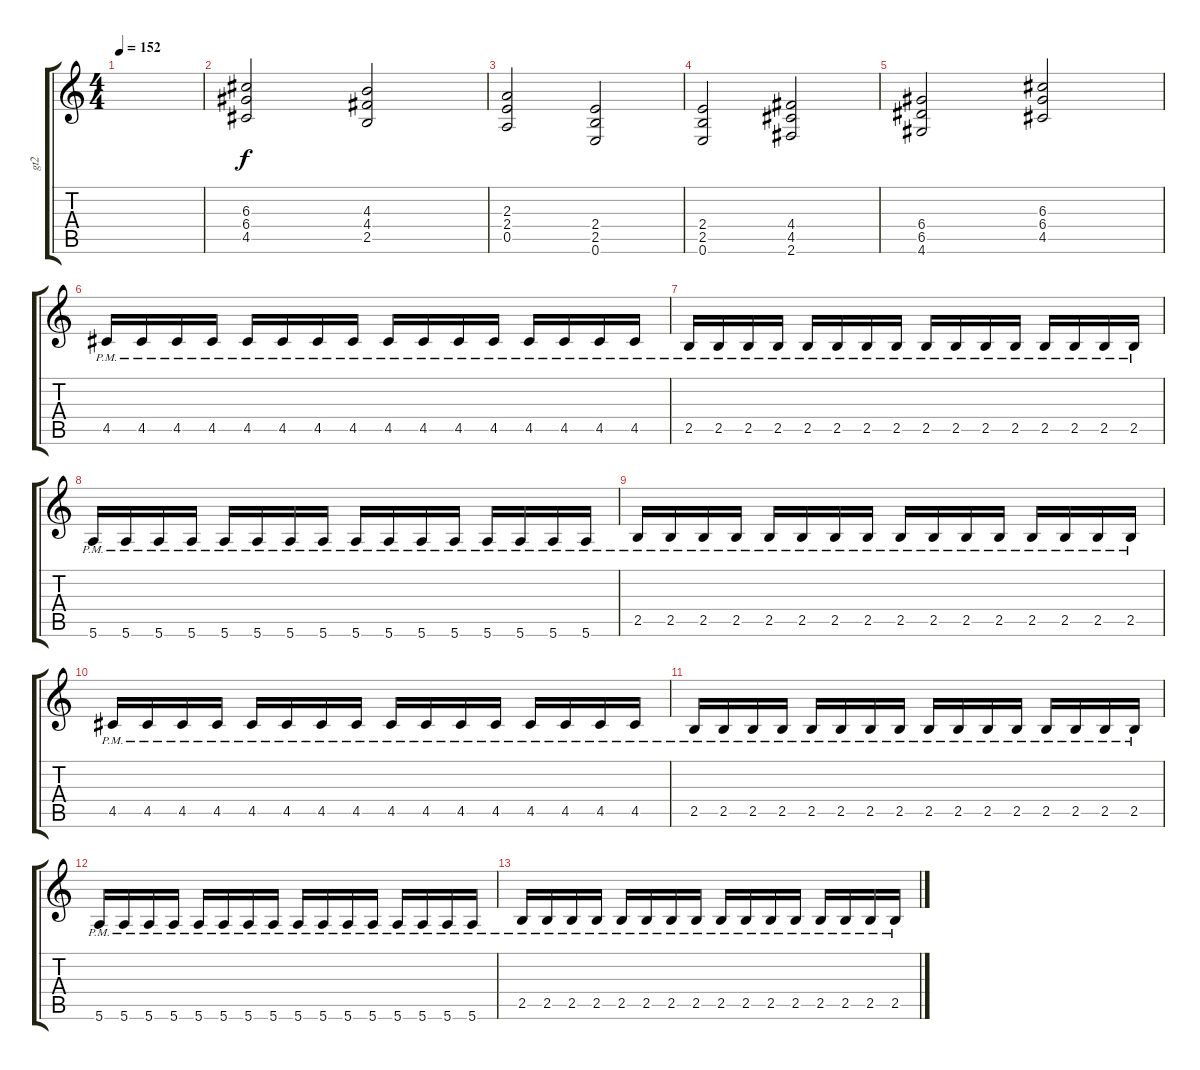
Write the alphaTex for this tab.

\track ("gt2" "gt2") {instrument distortionguitar}
\staff {score tabs}
\tuning (E4 B3 G3 D3 A2 E2) {hide}
\ts (4 4)
\tempo 152
\clef g2
\ks c
|
(6.3 6.4 4.5).2 (4.3 4.4 2.5).2 |
(2.3 2.4 0.5).2 (2.4 2.5 0.6).2 |
(2.4 2.5 0.6).2 (4.4 4.5 2.6).2 |
(6.4 6.5 4.6).2 (6.3 6.4 4.5).2 |
4.5{pm}.16 4.5{pm}.16 4.5{pm}.16 4.5{pm}.16 4.5{pm}.16 4.5{pm}.16 4.5{pm}.16 4.5{pm}.16 4.5{pm}.16 4.5{pm}.16 4.5{pm}.16 4.5{pm}.16 4.5{pm}.16 4.5{pm}.16 4.5{pm}.16 4.5{pm}.16 |
2.5{pm}.16 2.5{pm}.16 2.5{pm}.16 2.5{pm}.16 2.5{pm}.16 2.5{pm}.16 2.5{pm}.16 2.5{pm}.16 2.5{pm}.16 2.5{pm}.16 2.5{pm}.16 2.5{pm}.16 2.5{pm}.16 2.5{pm}.16 2.5{pm}.16 2.5{pm}.16 |
5.6{pm}.16 5.6{pm}.16 5.6{pm}.16 5.6{pm}.16 5.6{pm}.16 5.6{pm}.16 5.6{pm}.16 5.6{pm}.16 5.6{pm}.16 5.6{pm}.16 5.6{pm}.16 5.6{pm}.16 5.6{pm}.16 5.6{pm}.16 5.6{pm}.16 5.6{pm}.16 |
2.5{pm}.16 2.5{pm}.16 2.5{pm}.16 2.5{pm}.16 2.5{pm}.16 2.5{pm}.16 2.5{pm}.16 2.5{pm}.16 2.5{pm}.16 2.5{pm}.16 2.5{pm}.16 2.5{pm}.16 2.5{pm}.16 2.5{pm}.16 2.5{pm}.16 2.5{pm}.16 |
4.5{pm}.16 4.5{pm}.16 4.5{pm}.16 4.5{pm}.16 4.5{pm}.16 4.5{pm}.16 4.5{pm}.16 4.5{pm}.16 4.5{pm}.16 4.5{pm}.16 4.5{pm}.16 4.5{pm}.16 4.5{pm}.16 4.5{pm}.16 4.5{pm}.16 4.5{pm}.16 |
2.5{pm}.16 2.5{pm}.16 2.5{pm}.16 2.5{pm}.16 2.5{pm}.16 2.5{pm}.16 2.5{pm}.16 2.5{pm}.16 2.5{pm}.16 2.5{pm}.16 2.5{pm}.16 2.5{pm}.16 2.5{pm}.16 2.5{pm}.16 2.5{pm}.16 2.5{pm}.16 |
5.6{pm}.16 5.6{pm}.16 5.6{pm}.16 5.6{pm}.16 5.6{pm}.16 5.6{pm}.16 5.6{pm}.16 5.6{pm}.16 5.6{pm}.16 5.6{pm}.16 5.6{pm}.16 5.6{pm}.16 5.6{pm}.16 5.6{pm}.16 5.6{pm}.16 5.6{pm}.16 |
2.5{pm}.16 2.5{pm}.16 2.5{pm}.16 2.5{pm}.16 2.5{pm}.16 2.5{pm}.16 2.5{pm}.16 2.5{pm}.16 2.5{pm}.16 2.5{pm}.16 2.5{pm}.16 2.5{pm}.16 2.5{pm}.16 2.5{pm}.16 2.5{pm}.16 2.5{pm}.16
